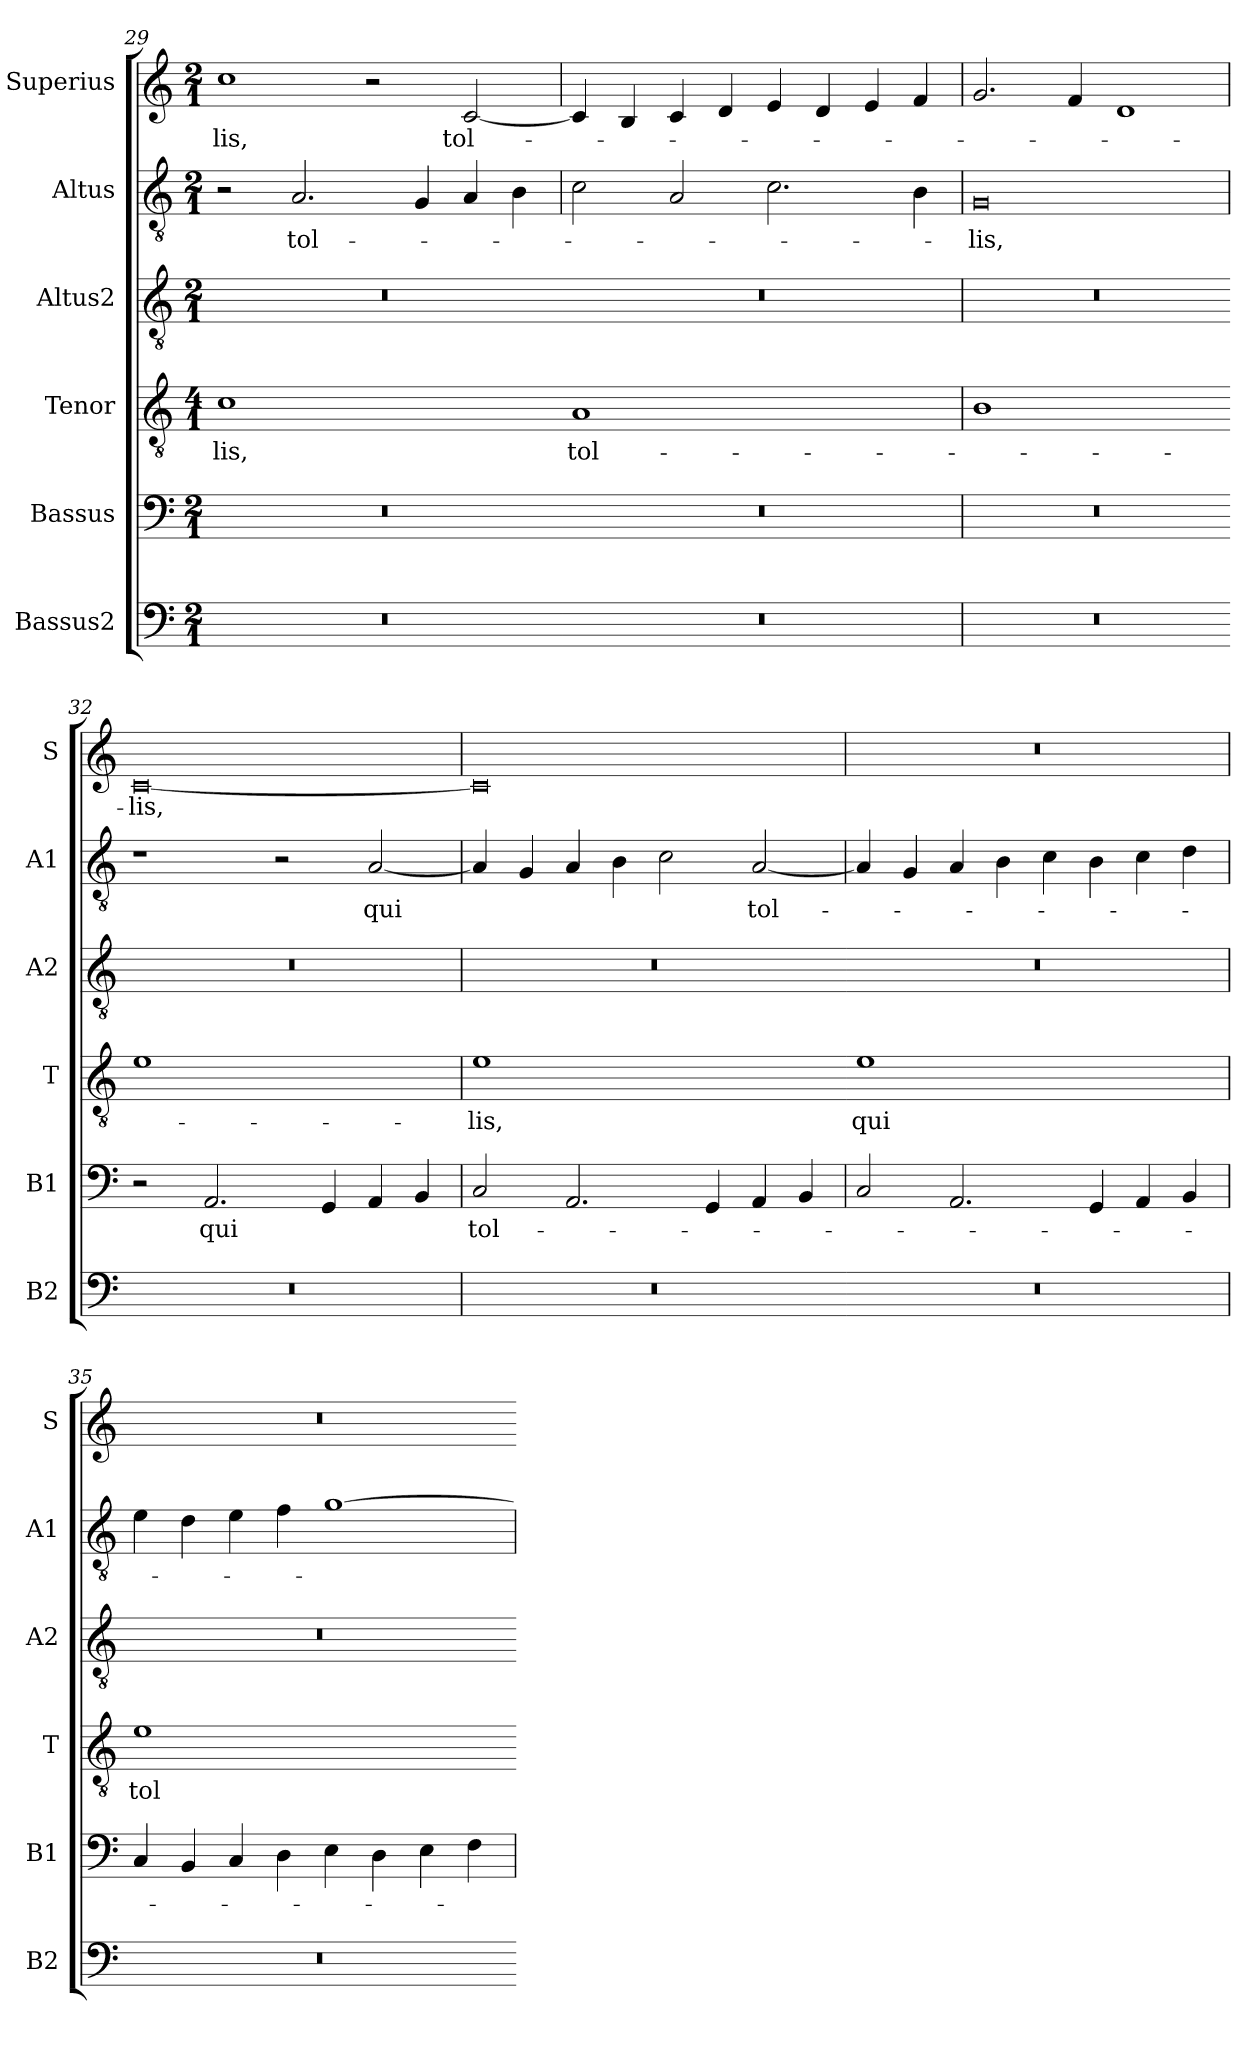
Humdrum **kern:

**kern	**kern	**text	**kern	**text	**kern	**kern	**text	**kern	**text
*part6	*part5	*part5	*part4	*part4	*part3	*part2	*part2	*part1	*part1
*staff6	*staff5	*staff5	*staff4	*staff4	*staff3	*staff2	*staff2	*staff1	*staff1
*I"Bassus2	*I"Bassus	*	*I"Tenor	*	*I"Altus2	*I"Altus	*	*I"Superius	*
*I'B2	*I'B1	*	*I'T	*	*I'A2	*I'A1	*	*I'S	*
*clefF4	*clefF4	*	*clefGv2	*	*clefGv2	*clefGv2	*	*clefG2	*
*k[]	*k[]	*	*k[]	*	*k[]	*k[]	*	*k[]	*
*M2/1	*M2/1	*	*M4/1	*	*M2/1	*M2/1	*	*M2/1	*
=29	=29	=29	=29	=29	=29	=29	=29	=29	=29
!	!	!	!LO:N:vis=1	!	!	!	!	!	!
0r	0r	.	0c	-lis,	0r	2r	.	1cc	-lis,
.	.	.	.	.	.	2.A/	tol-	.	.
.	.	.	.	.	.	.	.	2r	.
.	.	.	.	.	.	4G/	.	.	.
.	.	.	.	.	.	4A/	.	[2c/	tol-
.	.	.	.	.	.	4B\	.	.	.
=30	=30	=30	=30-	=30	=30	=30	=30	=30	=30
!	!	!	!LO:N:vis=1	!	!	!	!	!	!
0r	0r	.	0A	tol-	0r	2c\	.	4c/]	.
.	.	.	.	.	.	.	.	4B/	.
.	.	.	.	.	.	2A/	.	4c/	.
.	.	.	.	.	.	.	.	4d/	.
.	.	.	.	.	.	2.c\	.	4e/	.
.	.	.	.	.	.	.	.	4d/	.
.	.	.	.	.	.	.	.	4e/	.
.	.	.	.	.	.	4B\	.	4f/	.
=31	=31	=31	=31	=31	=31	=31	=31	=31	=31
!	!	!	!LO:N:vis=1	!	!	!	!	!	!
0r	0r	.	0B	.	0r	0G	-lis,	2.g/	.
.	.	.	.	.	.	.	.	4f/	.
.	.	.	.	.	.	.	.	1d	.
=32	=32	=32	=32-	=32	=32	=32	=32	=32	=32
!	!	!	!LO:N:vis=1	!	!	!	!	!	!
0r	2r	.	0e	.	0r	1r	.	[0c	-lis,
.	2.AA/	qui	.	.	.	.	.	.	.
.	.	.	.	.	.	2r	.	.	.
.	4GG/	.	.	.	.	.	.	.	.
.	4AA/	.	.	.	.	[2A/	qui	.	.
.	4BB/	.	.	.	.	.	.	.	.
=33	=33	=33	=33	=33	=33	=33	=33	=33	=33
!	!	!	!LO:N:vis=1	!	!	!	!	!	!
0r	2C/	tol-	0e	-lis,	0r	4A/]	.	0c]	.
.	.	.	.	.	.	4G/	.	.	.
.	2.AA/	.	.	.	.	4A/	.	.	.
.	.	.	.	.	.	4B\	.	.	.
.	.	.	.	.	.	2c\	.	.	.
.	4GG/	.	.	.	.	.	.	.	.
.	4AA/	.	.	.	.	[2A/	tol-	.	.
.	4BB/	.	.	.	.	.	.	.	.
=34	=34	=34	=34-	=34	=34	=34	=34	=34	=34
!	!	!	!LO:N:vis=1	!	!	!	!	!	!
0r	2C/	.	0e	qui	0r	4A/]	.	0r	.
.	.	.	.	.	.	4G/	.	.	.
.	2.AA/	.	.	.	.	4A/	.	.	.
.	.	.	.	.	.	4B\	.	.	.
.	.	.	.	.	.	4c\	.	.	.
.	4GG/	.	.	.	.	4B\	.	.	.
.	4AA/	.	.	.	.	4c\	.	.	.
.	4BB/	.	.	.	.	4d\	.	.	.
=35	=35	=35	=35	=35	=35	=35	=35	=35	=35
!	!	!	!LO:N:vis=1	!	!	!	!	!	!
0r	4C/	.	0e	tol-	0r	4e\	.	0r	.
.	4BB/	.	.	.	.	4d\	.	.	.
.	4C/	.	.	.	.	4e\	.	.	.
.	4D\	.	.	.	.	4f\	.	.	.
.	4E\	.	.	.	.	[1g	.	.	.
.	4D\	.	.	.	.	.	.	.	.
.	4E\	.	.	.	.	.	.	.	.
.	4F\	.	.	.	.	.	.	.	.
=	=	=	=-	=	=	=	=	=	=
*-	*-	*-	*-	*-	*-	*-	*-	*-	*-
